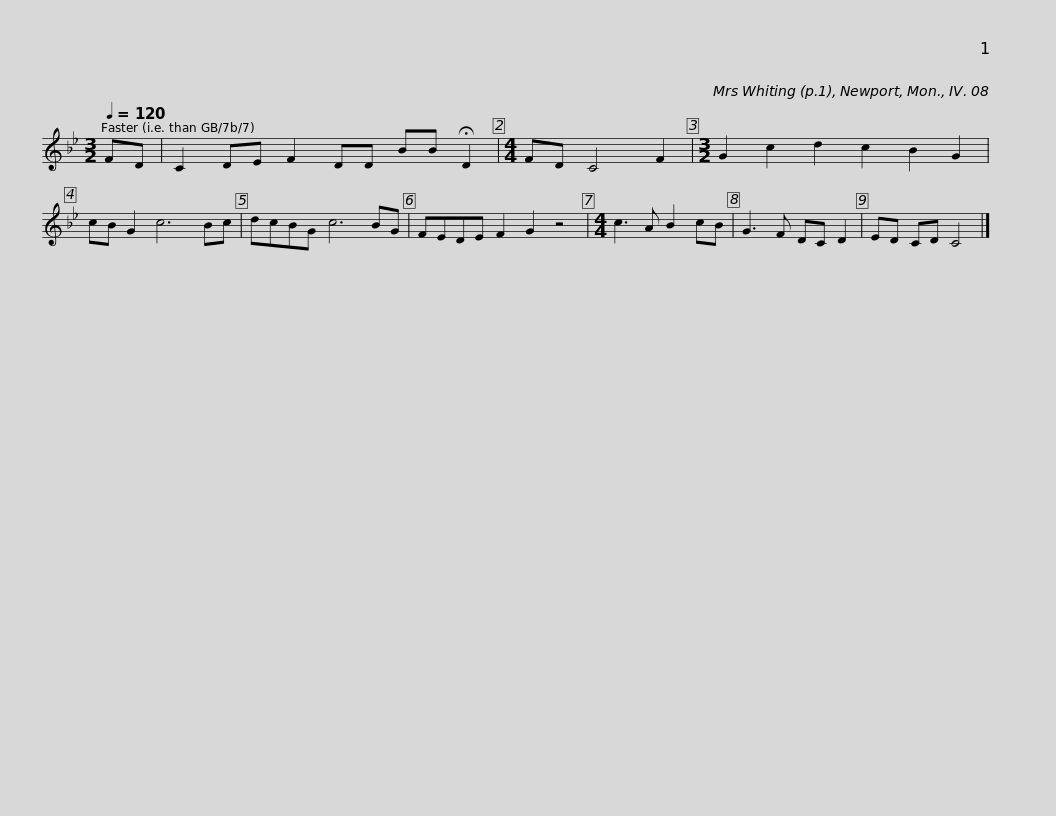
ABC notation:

X:1
L:1/8
Q:1/4=120
M:3/2
I:linebreak $
K:Bb
V:1 treble
V:1
 FD | C2 DE F2 DD BB !fermata!D2 |[M:4/4] FD C4 F2 |[M:3/2] G2 c2 d2 c2 B2 G2 | cB G2 c6 Bc |$ %5
 dcBG c6 BG | FEDE F2 G2 z4 |[M:4/4] c3 A B2 cB | G3 F DC D2 | ED CD C4 |] %10
